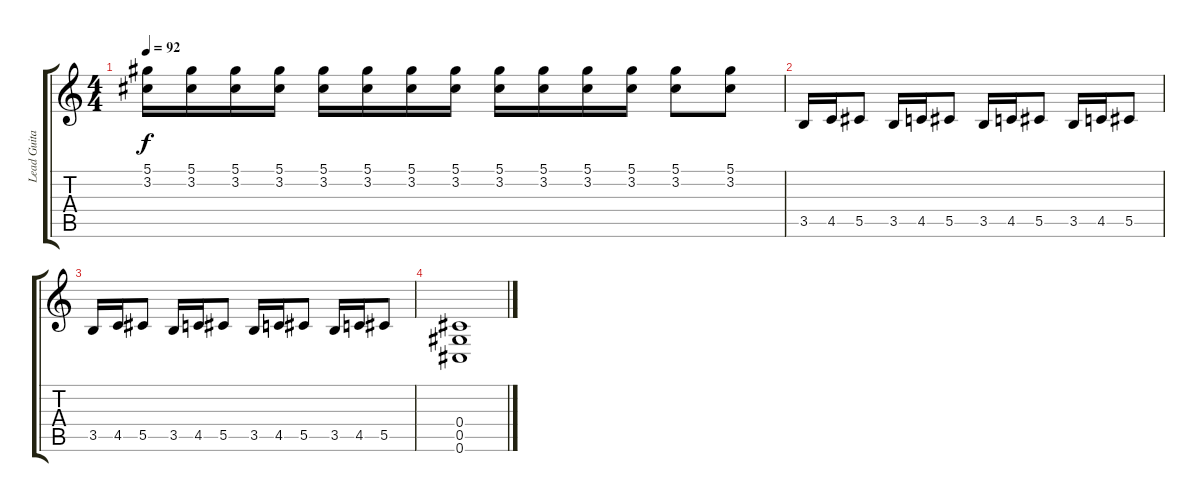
\track ("Lead Guitar" "Lead Guita") {instrument distortionguitar}
\staff {score tabs}
\tuning (Eb4 Bb3 Gb3 Db3 Ab2 Db2) {hide}
\ts (4 4)
\tempo 92
\clef g2
\ks c
(5.1 3.2).16{dy f} (5.1 3.2).16 (5.1 3.2).16 (5.1 3.2).16 (5.1 3.2).16 (5.1 3.2).16 (5.1 3.2).16 (5.1 3.2).16 (5.1 3.2).16 (5.1 3.2).16 (5.1 3.2).16 (5.1 3.2).16 (5.1 3.2).8 (5.1 3.2).8 |
3.5.16 4.5.16 5.5.8 3.5.16 4.5.16 5.5.8 3.5.16 4.5.16 5.5.8 3.5.16 4.5.16 5.5.8 |
3.5.16 4.5.16 5.5.8 3.5.16 4.5.16 5.5.8 3.5.16 4.5.16 5.5.8 3.5.16 4.5.16 5.5.8 |
(0.4 0.5 0.6).1
